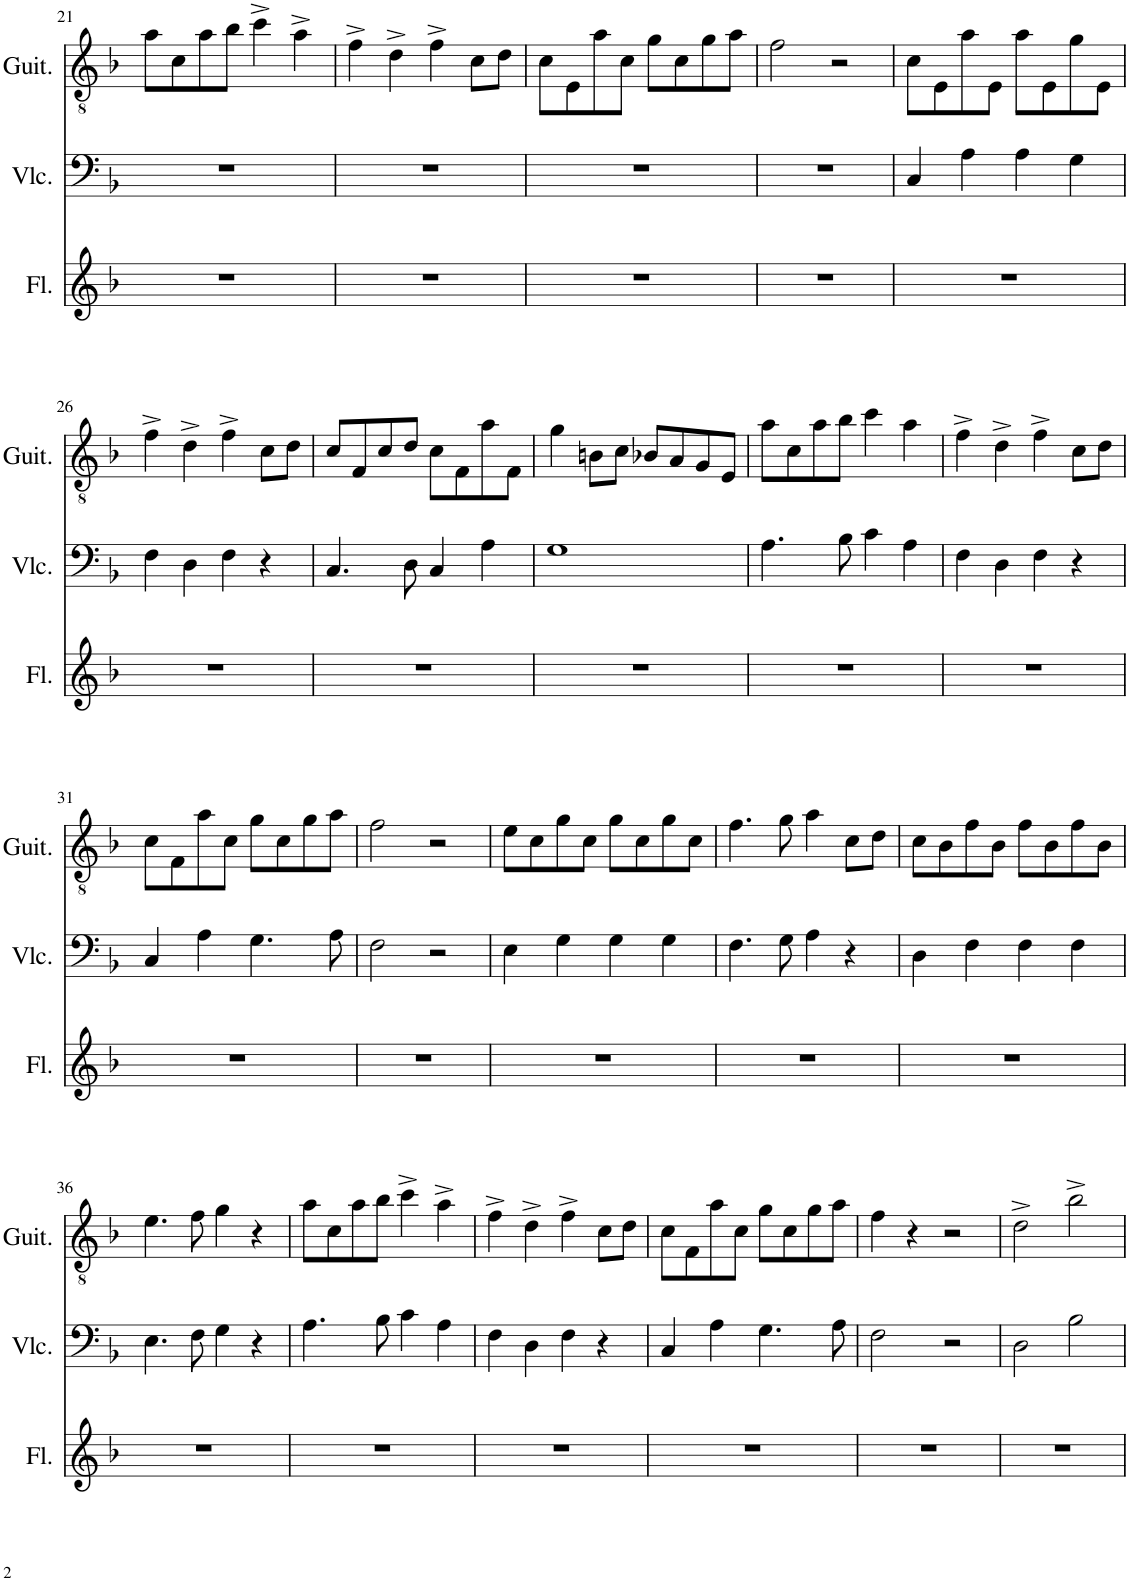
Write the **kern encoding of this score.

**kern	**kern	**kern
*part3	*part2	*part1
*staff3	*staff2	*staff1
*I"Flute	*I"Violoncello	*I"Guitar
*I'Fl.	*I'Vlc.	*I'Guit.
!!LO:PB:g=z
*clefG2	*clefF4	*clefGv2
*k[b-]	*k[b-]	*k[b-]
*M4/4	*M4/4	*M4/4
=21	=21	=21
1r	1r	8a\L
.	.	8c\
.	.	8a\
.	.	8b-\J
.	.	4cc^\
.	.	4a^\
=22	=22	=22
1r	1r	4f^\
.	.	4d^\
.	.	4f^\
.	.	8c\L
.	.	8d\J
=23	=23	=23
1r	1r	8c\L
.	.	8E\
.	.	8a\
.	.	8c\J
.	.	8g\L
.	.	8c\
.	.	8g\
.	.	8a\J
=24	=24	=24
1r	1r	2f\
.	.	2r
=25	=25	=25
1r	4C/	8c\L
.	.	8E\
.	4A\	8a\
.	.	8E\J
.	4A\	8a\L
.	.	8E\
.	4G\	8g\
.	.	8E\J
!!LO:LB:g=z
=26	=26	=26
1r	4F\	4f^\
.	4D\	4d^\
.	4F\	4f^\
.	4r	8c\L
.	.	8d\J
=27	=27	=27
1r	4.C/	8c/L
.	.	8F/
.	.	8c/
.	8D\	8d/J
.	4C/	8c\L
.	.	8F\
.	4A\	8a\
.	.	8F\J
=28	=28	=28
1r	1G	4g\
.	.	8Bn\L
.	.	8c\J
.	.	8B-X/L
.	.	8A/
.	.	8G/
.	.	8E/J
=29	=29	=29
1r	4.A\	8a\L
.	.	8c\
.	.	8a\
.	8B-\	8b-\J
.	4c\	4cc\
.	4A\	4a\
=30	=30	=30
1r	4F\	4f^\
.	4D\	4d^\
.	4F\	4f^\
.	4r	8c\L
.	.	8d\J
!!LO:LB:g=z
=31	=31	=31
1r	4C/	8c\L
.	.	8F\
.	4A\	8a\
.	.	8c\J
.	4.G\	8g\L
.	.	8c\
.	.	8g\
.	8A\	8a\J
=32	=32	=32
1r	2F\	2f\
.	2r	2r
=33	=33	=33
1r	4E\	8e\L
.	.	8c\
.	4G\	8g\
.	.	8c\J
.	4G\	8g\L
.	.	8c\
.	4G\	8g\
.	.	8c\J
=34	=34	=34
1r	4.F\	4.f\
.	8G\	8g\
.	4A\	4a\
.	4r	8c\L
.	.	8d\J
=35	=35	=35
1r	4D\	8c\L
.	.	8B-\
.	4F\	8f\
.	.	8B-\J
.	4F\	8f\L
.	.	8B-\
.	4F\	8f\
.	.	8B-\J
!!LO:LB:g=z
=36	=36	=36
1r	4.E\	4.e\
.	8F\	8f\
.	4G\	4g\
.	4r	4r
=37	=37	=37
1r	4.A\	8a\L
.	.	8c\
.	.	8a\
.	8B-\	8b-\J
.	4c\	4cc^\
.	4A\	4a^\
=38	=38	=38
1r	4F\	4f^\
.	4D\	4d^\
.	4F\	4f^\
.	4r	8c\L
.	.	8d\J
=39	=39	=39
1r	4C/	8c\L
.	.	8F\
.	4A\	8a\
.	.	8c\J
.	4.G\	8g\L
.	.	8c\
.	.	8g\
.	8A\	8a\J
=40	=40	=40
1r	2F\	4f\
.	.	4r
.	2r	2r
=41	=41	=41
1r	2D\	2d^\
.	2B-\	2b-^\
=	=	=
*-	*-	*-
